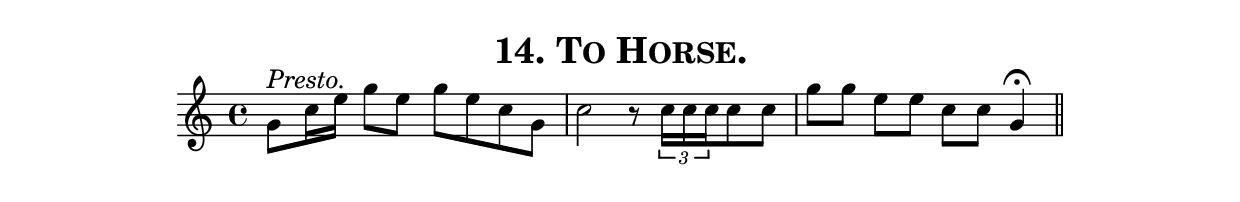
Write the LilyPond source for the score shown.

\version "2.8"
\paper{ line-width=15\cm indent=0\mm }

\header{ tagline="" title=\markup \smallCaps "14. To Horse." }

tempomark = s1*0^\markup { \large { \italic Presto. } }

\score {
 \new Staff \relative c'' {
  \set Staff.midiInstrument = #"trumpet"
  \set Score.barNumberVisibility = ##f
  \clef treble
  \key c \major
  \autoBeamOff
  \time 4/4
  \tempomark 

  g8[ c16 e] g8[ e] g[ e c g] |
  c2 r8 \times 2/3 { c16[ c c } c8 c] |
  g'[ g] e[ e] c[ c] g4\fermata \bar "||"

 }
 \layout { }
 \midi { \tempo 4=120 }
}
